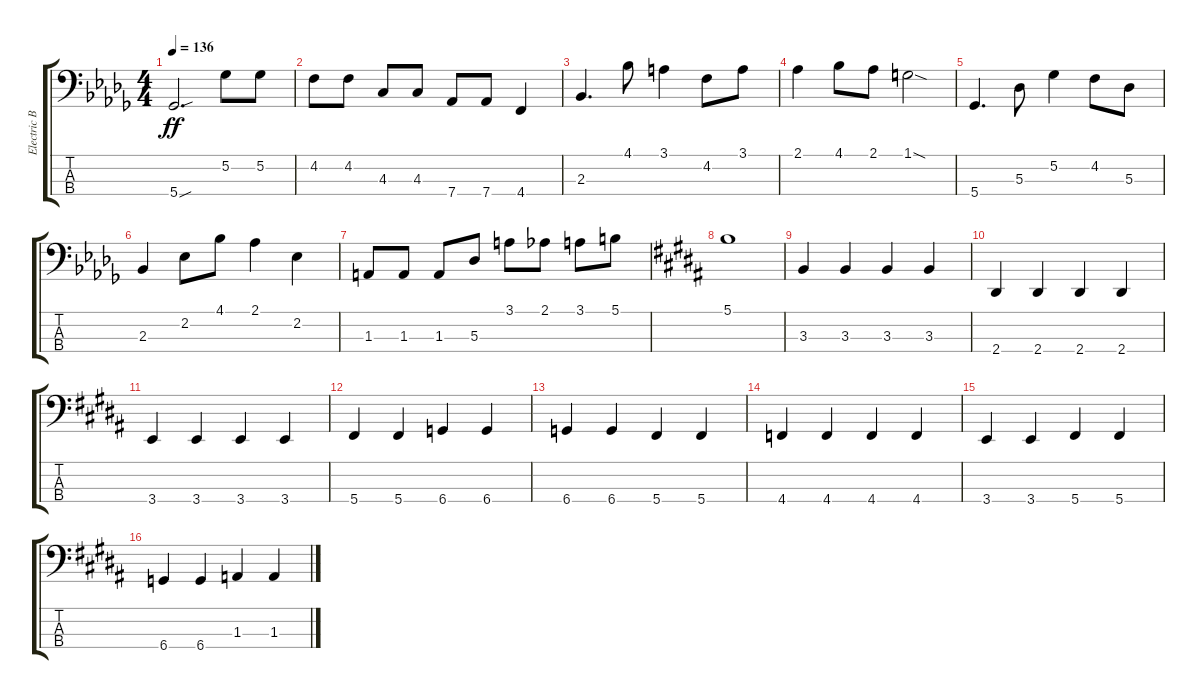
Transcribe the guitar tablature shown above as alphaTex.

\track ("Electric Bass" "Electric B") {instrument electricbassfinger}
\staff {score tabs}
\tuning (Gb2 Db2 Ab1 Db1) {hide}
\ts (4 4)
\tempo 136
\clef f4
\ks db
5.4{sou}.2{d dy ff} 5.2.8 5.2.8 |
4.2.8 4.2.8 4.3.8 4.3.8 7.4.8 7.4.8 4.4.4 |
2.3.4{d} 4.1.8 3.1.4 4.2.8 3.1.8 |
2.1.4 4.1.8 2.1.8 1.1{sod}.2 |
5.4.4{d} 5.3.8 5.2.4 4.2.8 5.3.8 |
2.3.4 2.2.8 4.1.8 2.1.4 2.2.4 |
1.3.8 1.3.8 1.3.8 5.3.8 3.1.8 2.1.8 3.1.8 5.1.8 |
\ks b
5.1.1 |
3.3.4 3.3.4 3.3.4 3.3.4 |
2.4.4 2.4.4 2.4.4 2.4.4 |
3.4.4 3.4.4 3.4.4 3.4.4 |
5.4.4 5.4.4 6.4.4 6.4.4 |
6.4.4 6.4.4 5.4.4 5.4.4 |
4.4.4 4.4.4 4.4.4 4.4.4 |
3.4.4 3.4.4 5.4.4 5.4.4 |
6.4.4 6.4.4 1.3.4 1.3.4
